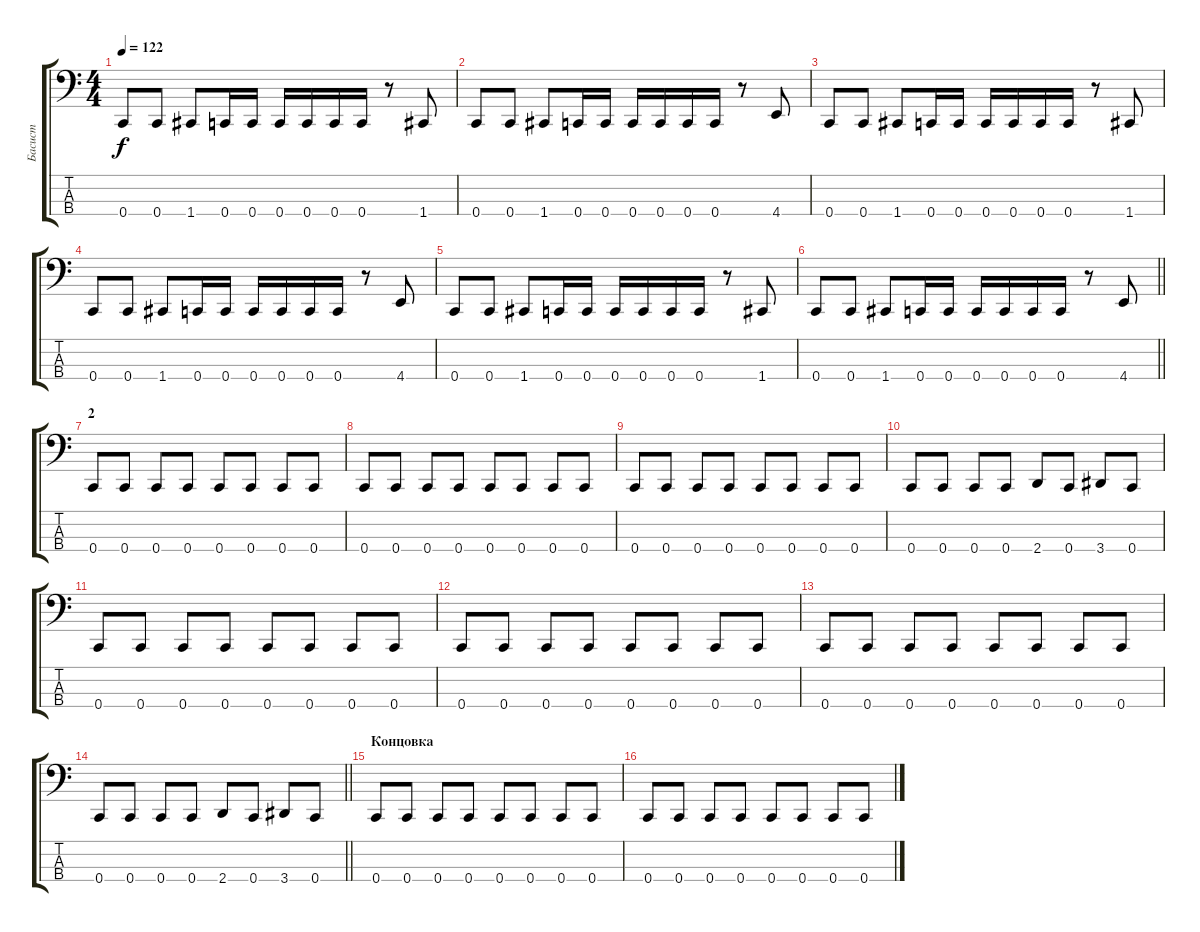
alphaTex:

\track ("Басист" "Басист") {instrument electricbassfinger}
\staff {score tabs}
\tuning (F2 C2 G1 C1) {hide}
\ts (4 4)
\tempo 122
\clef f4
\ks c
0.4.8{dy f} 0.4.8 1.4.8 0.4.16 0.4.16 0.4.16 0.4.16 0.4.16 0.4.16 r.8 1.4.8 |
0.4.8 0.4.8 1.4.8 0.4.16 0.4.16 0.4.16 0.4.16 0.4.16 0.4.16 r.8 4.4.8 |
0.4.8 0.4.8 1.4.8 0.4.16 0.4.16 0.4.16 0.4.16 0.4.16 0.4.16 r.8 1.4.8 |
0.4.8 0.4.8 1.4.8 0.4.16 0.4.16 0.4.16 0.4.16 0.4.16 0.4.16 r.8 4.4.8 |
0.4.8 0.4.8 1.4.8 0.4.16 0.4.16 0.4.16 0.4.16 0.4.16 0.4.16 r.8 1.4.8 |
\barLineRight lightlight
0.4.8 0.4.8 1.4.8 0.4.16 0.4.16 0.4.16 0.4.16 0.4.16 0.4.16 r.8 4.4.8 |
\section ("" "2")
0.4.8 0.4.8 0.4.8 0.4.8 0.4.8 0.4.8 0.4.8 0.4.8 |
0.4.8 0.4.8 0.4.8 0.4.8 0.4.8 0.4.8 0.4.8 0.4.8 |
0.4.8 0.4.8 0.4.8 0.4.8 0.4.8 0.4.8 0.4.8 0.4.8 |
0.4.8 0.4.8 0.4.8 0.4.8 2.4.8 0.4.8 3.4.8 0.4.8 |
0.4.8 0.4.8 0.4.8 0.4.8 0.4.8 0.4.8 0.4.8 0.4.8 |
0.4.8 0.4.8 0.4.8 0.4.8 0.4.8 0.4.8 0.4.8 0.4.8 |
0.4.8 0.4.8 0.4.8 0.4.8 0.4.8 0.4.8 0.4.8 0.4.8 |
\barLineRight lightlight
0.4.8 0.4.8 0.4.8 0.4.8 2.4.8 0.4.8 3.4.8 0.4.8 |
\section ("" "Концовка")
0.4.8 0.4.8 0.4.8 0.4.8 0.4.8 0.4.8 0.4.8 0.4.8 |
0.4.8 0.4.8 0.4.8 0.4.8 0.4.8 0.4.8 0.4.8 0.4.8
